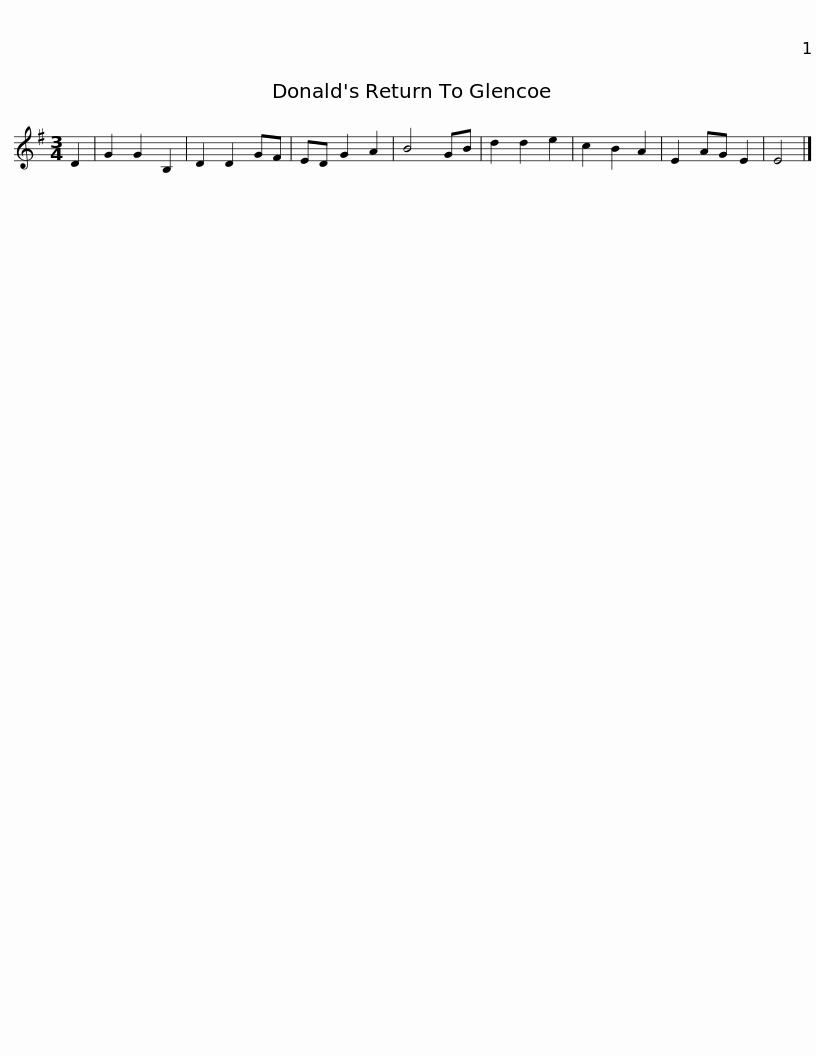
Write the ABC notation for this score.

X:1
L:1/8
M:3/4
I:linebreak $
K:G
V:1 treble
V:1
 D2 | G2 G2 B,2 | D2 D2 GF | ED G2 A2 | B4 GB | %5
 d2 d2 e2 | c2 B2 A2 | E2 AG E2 | E4 |] %9
